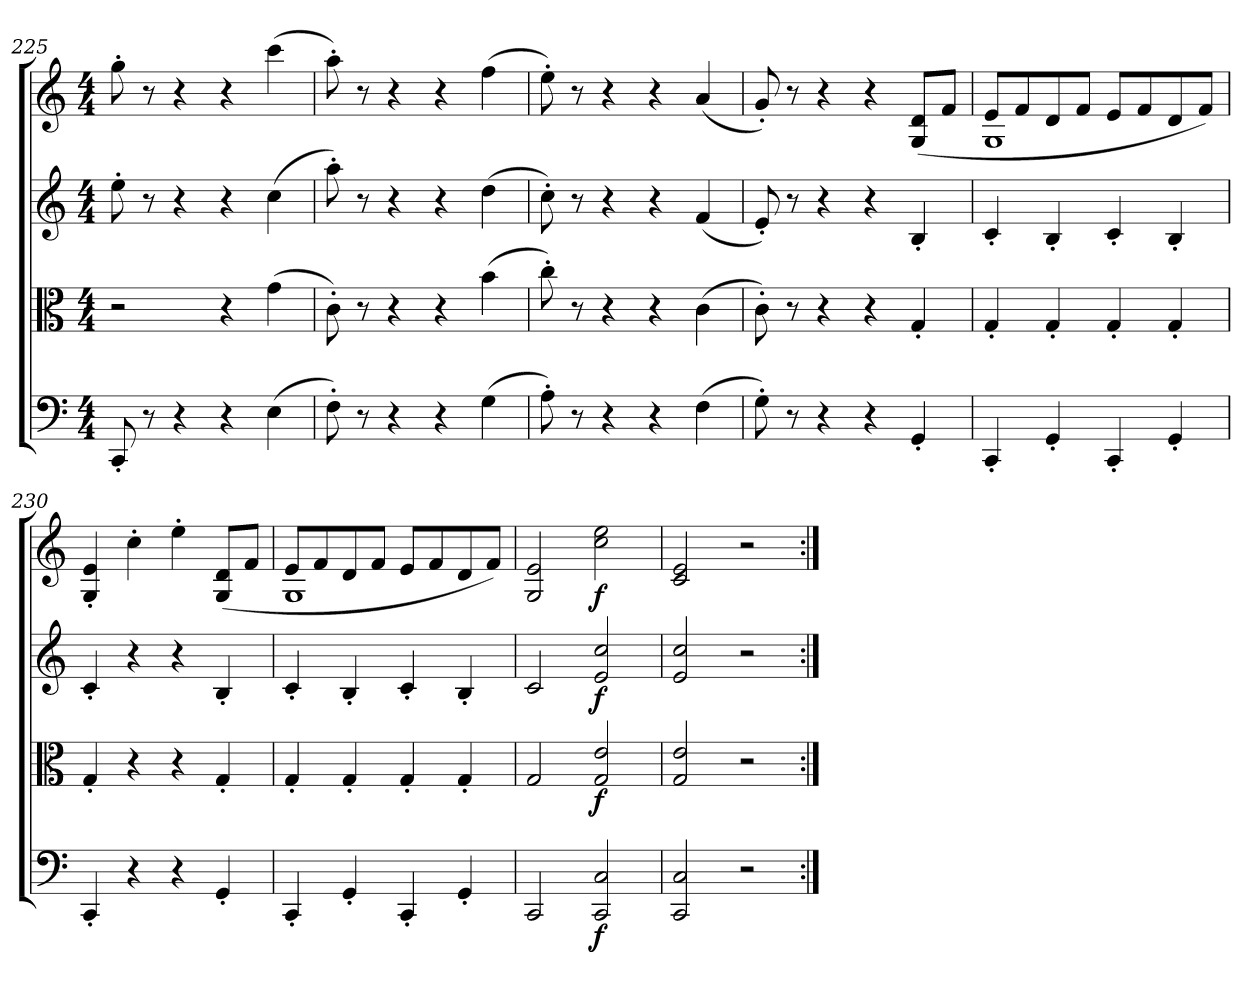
**kern	**dynam	**kern	**dynam	**kern	**dynam	**kern	**dynam
*part4	*part4	*part3	*part3	*part2	*part2	*part1	*part1
*staff4	*staff4	*staff3	*staff3	*staff2	*staff2	*staff1	*staff1
*clefF4	*	*clefC3	*	*clefG2	*	*clefG2	*
*k[]	*	*k[]	*	*k[]	*	*k[]	*
*C:	*	*C:	*	*C:	*	*C:	*
*M4/4	*	*M4/4	*	*M4/4	*	*M4/4	*
=225	=225	=225	=225	=225	=225	=225	=225
8CC'/	.	2r	.	8ee'\	.	8gg'\	.
8r	.	.	.	8r	.	8r	.
4r	.	.	.	4r	.	4r	.
4r	.	4r	.	4r	.	4r	.
(4E\	.	(4g\	.	(4cc\	.	(4ccc\	.
=226	=226	=226	=226	=226	=226	=226	=226
8F'\)	.	8c'\)	.	8aa'\)	.	8aa'\)	.
8r	.	8r	.	8r	.	8r	.
4r	.	4r	.	4r	.	4r	.
4r	.	4r	.	4r	.	4r	.
(4G\	.	(4b\	.	(4dd\	.	(4ff\	.
=227	=227	=227	=227	=227	=227	=227	=227
8A'\)	.	8cc'\)	.	8cc'\)	.	8ee'\)	.
8r	.	8r	.	8r	.	8r	.
4r	.	4r	.	4r	.	4r	.
4r	.	4r	.	4r	.	4r	.
(4F\	.	(4c\	.	(4f/	.	(4a/	.
=228	=228	=228	=228	=228	=228	=228	=228
8G'\)	.	8c'\)	.	8e'/)	.	8g'/)	.
8r	.	8r	.	8r	.	8r	.
4r	.	4r	.	4r	.	4r	.
4r	.	4r	.	4r	.	4r	.
4GG'/	.	4G'/	.	4B'/	.	(8G/ 8d/L	.
.	.	.	.	.	.	8f/J	.
=229	=229	=229	=229	=229	=229	=229	=229
*	*	*	*	*	*	*^	*
4CC'/	.	4G'/	.	4c'/	.	8e/L	1G\	.
.	.	.	.	.	.	8f/	.	.
4GG'/	.	4G'/	.	4B'/	.	8d/	.	.
.	.	.	.	.	.	8f/J	.	.
4CC'/	.	4G'/	.	4c'/	.	8e/L	.	.
.	.	.	.	.	.	8f/	.	.
4GG'/	.	4G'/	.	4B'/	.	8d/	.	.
.	.	.	.	.	.	8f/J)	.	.
*	*	*	*	*	*	*v	*v	*
=230	=230	=230	=230	=230	=230	=230	=230
4CC'/	.	4G'/	.	4c'/	.	4G'/ 4e'/	.
4r	.	4r	.	4r	.	4cc'\	.
4r	.	4r	.	4r	.	4ee'\	.
4GG'/	.	4G'/	.	4B'/	.	(8G/ 8d/L	.
.	.	.	.	.	.	8f/J	.
=231	=231	=231	=231	=231	=231	=231	=231
*	*	*	*	*	*	*^	*
4CC'/	.	4G'/	.	4c'/	.	8e/L	1G\	.
.	.	.	.	.	.	8f/	.	.
4GG'/	.	4G'/	.	4B'/	.	8d/	.	.
.	.	.	.	.	.	8f/J	.	.
4CC'/	.	4G'/	.	4c'/	.	8e/L	.	.
.	.	.	.	.	.	8f/	.	.
4GG'/	.	4G'/	.	4B'/	.	8d/	.	.
.	.	.	.	.	.	8f/J)	.	.
*	*	*	*	*	*	*v	*v	*
=232	=232	=232	=232	=232	=232	=232	=232
2CC/	.	2G/	.	2c/	.	2G/ 2e/	.
2CC/ 2C/	f	2G/ 2e/	f	2e/ 2cc/	f	2cc\ 2ee\	f
=233	=233	=233	=233	=233	=233	=233	=233
2CC/ 2C/	.	2G/ 2e/	.	2e/ 2cc/	.	2c/ 2e/	.
2r	.	2r	.	2r	.	2r	.
=:|!	=:|!	=:|!	=:|!	=:|!	=:|!	=:|!	=:|!
*-	*-	*-	*-	*-	*-	*-	*-
